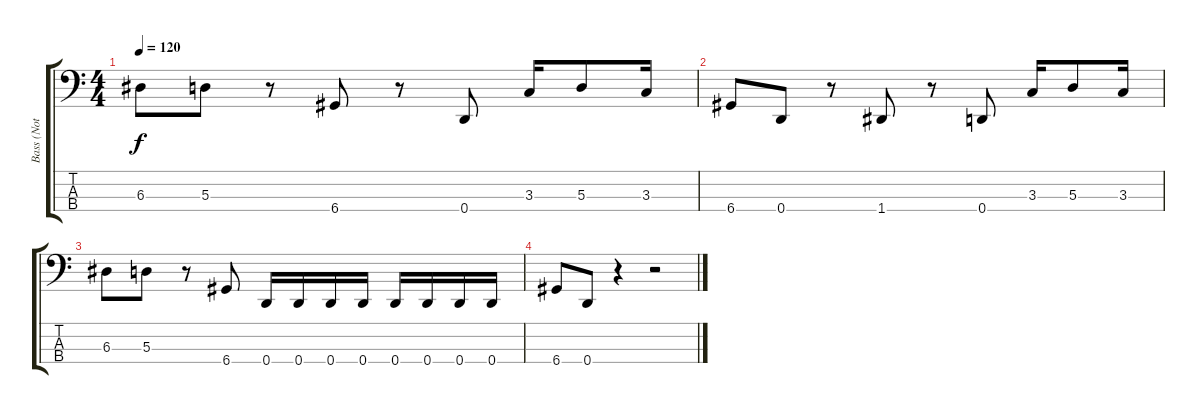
\track ("Bass (Not Exact)" "Bass (Not ") {instrument electricbasspick}
\staff {score tabs}
\tuning (G2 D2 A1 D1) {hide}
\ts (4 4)
\tempo 120
\clef f4
\ks c
6.3.8{dy f} 5.3.8 r.8 6.4.8 r.8 0.4.8 3.3.16 5.3.8 3.3.16 |
6.4.8 0.4.8 r.8 1.4.8 r.8 0.4.8 3.3.16 5.3.8 3.3.16 |
6.3.8 5.3.8 r.8 6.4.8 0.4.16 0.4.16 0.4.16 0.4.16 0.4.16 0.4.16 0.4.16 0.4.16 |
6.4.8 0.4.8 r.4 r.2
